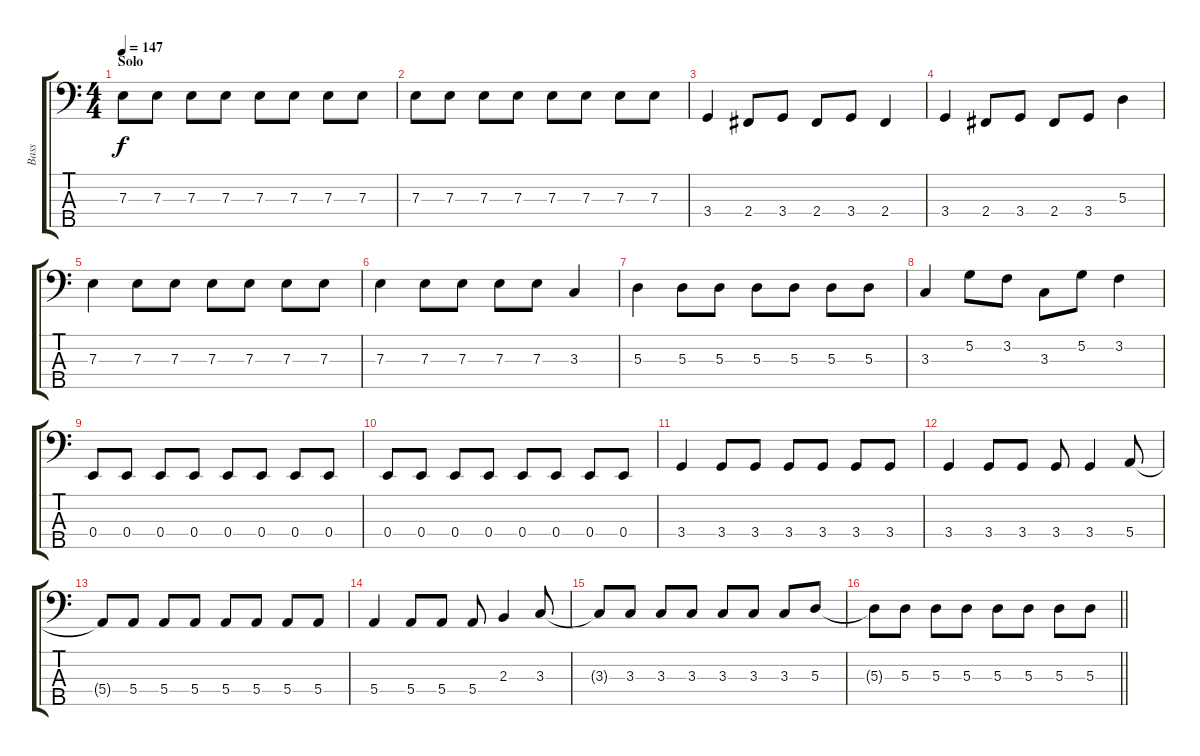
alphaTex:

\track ("Bass" "Bass") {instrument electricbassfinger}
\staff {score tabs}
\tuning (G2 D2 A1 E1 B0) {hide}
\ts (4 4)
\section ("" "Solo")
\tempo 147
\clef f4
\ks c
7.3.8{dy f} 7.3.8 7.3.8 7.3.8 7.3.8 7.3.8 7.3.8 7.3.8 |
7.3.8 7.3.8 7.3.8 7.3.8 7.3.8 7.3.8 7.3.8 7.3.8 |
3.4.4 2.4.8 3.4.8 2.4.8 3.4.8 2.4.4 |
3.4.4 2.4.8 3.4.8 2.4.8 3.4.8 5.3.4 |
7.3.4 7.3.8 7.3.8 7.3.8 7.3.8 7.3.8 7.3.8 |
7.3.4 7.3.8 7.3.8 7.3.8 7.3.8 3.3.4 |
5.3.4 5.3.8 5.3.8 5.3.8 5.3.8 5.3.8 5.3.8 |
3.3.4 5.2.8 3.2.8 3.3.8 5.2.8 3.2.4 |
0.4.8 0.4.8 0.4.8 0.4.8 0.4.8 0.4.8 0.4.8 0.4.8 |
0.4.8 0.4.8 0.4.8 0.4.8 0.4.8 0.4.8 0.4.8 0.4.8 |
3.4.4 3.4.8 3.4.8 3.4.8 3.4.8 3.4.8 3.4.8 |
3.4.4 3.4.8 3.4.8 3.4.8 3.4.4 5.4.8 |
5.4{t}.8 5.4.8 5.4.8 5.4.8 5.4.8 5.4.8 5.4.8 5.4.8 |
5.4.4 5.4.8 5.4.8 5.4.8 2.3.4 3.3.8 |
3.3{t}.8 3.3.8 3.3.8 3.3.8 3.3.8 3.3.8 3.3.8 5.3.8 |
\barLineRight lightlight
5.3{t}.8 5.3.8 5.3.8 5.3.8 5.3.8 5.3.8 5.3.8 5.3.8
